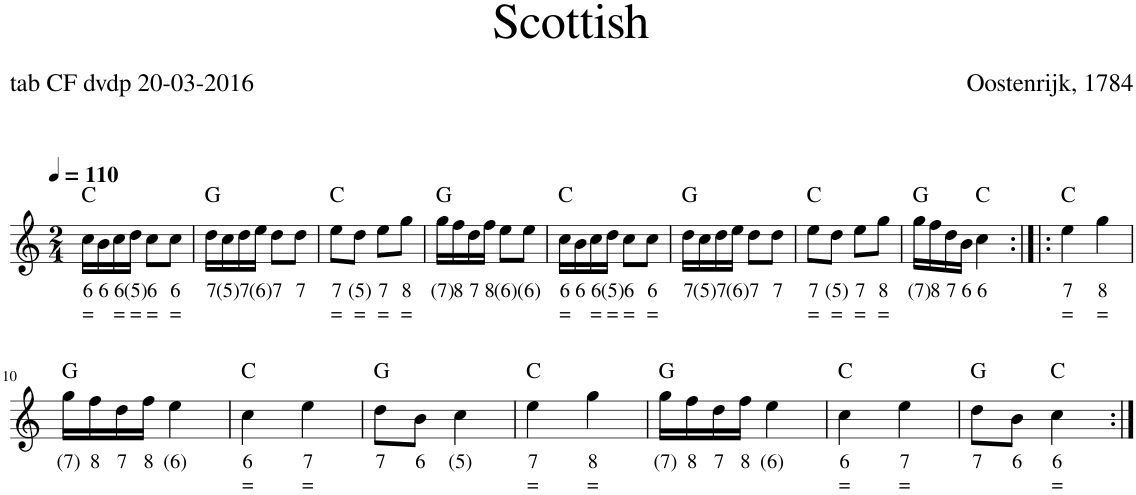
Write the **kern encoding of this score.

**kern	**text	**text	**harte
*part1	*part1	*part1	*part1
*staff1	*staff1	*staff1	*
*I"Stem	*	*	*
*clefG2	*	*	*
*k[]	*	*	*
*M2/4	*	*	*
*MM110	*	*	*
=1	=1	=1	=1
!	!LO:LY:b	!LO:LY:b	!
16cc\LL	6	=	C:maj
!	!LO:LY:b	!	!
16b\	6	.	.
!	!LO:LY:b	!LO:LY:b	!
16cc\	6	=	.
!	!LO:LY:b	!LO:LY:b	!
16dd\JJ	(5)	=	.
!	!LO:LY:b	!LO:LY:b	!
8cc\L	6	=	.
!	!LO:LY:b	!LO:LY:b	!
8cc\J	6	=	.
=2	=2	=2	=2
!	!LO:LY:b	!	!
16dd\LL	7	.	G:maj
!	!LO:LY:b	!	!
16cc\	(5)	.	.
!	!LO:LY:b	!	!
16dd\	7	.	.
!	!LO:LY:b	!	!
16ee\JJ	(6)	.	.
!	!LO:LY:b	!	!
8dd\L	7	.	.
!	!LO:LY:b	!	!
8dd\J	7	.	.
=3	=3	=3	=3
!	!LO:LY:b	!LO:LY:b	!
8ee\L	7	=	C:maj
!	!LO:LY:b	!LO:LY:b	!
8dd\J	(5)	=	.
!	!LO:LY:b	!LO:LY:b	!
8ee\L	7	=	.
!	!LO:LY:b	!LO:LY:b	!
8gg\J	8	=	.
=4	=4	=4	=4
!	!LO:LY:b	!	!
16gg\LL	(7)	.	G:maj
!	!LO:LY:b	!	!
16ff\	8	.	.
!	!LO:LY:b	!	!
16dd\	7	.	.
!	!LO:LY:b	!	!
16ff\JJ	8	.	.
!	!LO:LY:b	!	!
8ee\L	(6)	.	.
!	!LO:LY:b	!	!
8ee\J	(6)	.	.
=5	=5	=5	=5
!	!LO:LY:b	!LO:LY:b	!
16cc\LL	6	=	C:maj
!	!LO:LY:b	!	!
16b\	6	.	.
!	!LO:LY:b	!LO:LY:b	!
16cc\	6	=	.
!	!LO:LY:b	!LO:LY:b	!
16dd\JJ	(5)	=	.
!	!LO:LY:b	!LO:LY:b	!
8cc\L	6	=	.
!	!LO:LY:b	!LO:LY:b	!
8cc\J	6	=	.
=6	=6	=6	=6
!	!LO:LY:b	!	!
16dd\LL	7	.	G:maj
!	!LO:LY:b	!	!
16cc\	(5)	.	.
!	!LO:LY:b	!	!
16dd\	7	.	.
!	!LO:LY:b	!	!
16ee\JJ	(6)	.	.
!	!LO:LY:b	!	!
8dd\L	7	.	.
!	!LO:LY:b	!	!
8dd\J	7	.	.
=7	=7	=7	=7
!	!LO:LY:b	!LO:LY:b	!
8ee\L	7	=	C:maj
!	!LO:LY:b	!LO:LY:b	!
8dd\J	(5)	=	.
!	!LO:LY:b	!LO:LY:b	!
8ee\L	7	=	.
!	!LO:LY:b	!LO:LY:b	!
8gg\J	8	=	.
=8	=8	=8	=8
!	!LO:LY:b	!	!
16gg\LL	(7)	.	G:maj
!	!LO:LY:b	!	!
16ff\	8	.	.
!	!LO:LY:b	!	!
16dd\	7	.	.
!	!LO:LY:b	!	!
16b\JJ	6	.	.
!	!LO:LY:b	!	!
4cc\	6	.	C:maj
=9:|!|:	=9:|!|:	=9:|!|:	=9:|!|:
!	!LO:LY:b	!LO:LY:b	!
4ee\	7	=	C:maj
!	!LO:LY:b	!LO:LY:b	!
4gg\	8	=	.
!!LO:LB:g=z
=10	=10	=10	=10
!	!LO:LY:b	!	!
16gg\LL	(7)	.	G:maj
!	!LO:LY:b	!	!
16ff\	8	.	.
!	!LO:LY:b	!	!
16dd\	7	.	.
!	!LO:LY:b	!	!
16ff\JJ	8	.	.
!	!LO:LY:b	!	!
4ee\	(6)	.	.
=11	=11	=11	=11
!	!LO:LY:b	!LO:LY:b	!
4cc\	6	=	C:maj
!	!LO:LY:b	!LO:LY:b	!
4ee\	7	=	.
=12	=12	=12	=12
!	!LO:LY:b	!	!
8dd\L	7	.	G:maj
!	!LO:LY:b	!	!
8b\J	6	.	.
!	!LO:LY:b	!	!
4cc\	(5)	.	.
=13	=13	=13	=13
!	!LO:LY:b	!LO:LY:b	!
4ee\	7	=	C:maj
!	!LO:LY:b	!LO:LY:b	!
4gg\	8	=	.
=14	=14	=14	=14
!	!LO:LY:b	!	!
16gg\LL	(7)	.	G:maj
!	!LO:LY:b	!	!
16ff\	8	.	.
!	!LO:LY:b	!	!
16dd\	7	.	.
!	!LO:LY:b	!	!
16ff\JJ	8	.	.
!	!LO:LY:b	!	!
4ee\	(6)	.	.
=15	=15	=15	=15
!	!LO:LY:b	!LO:LY:b	!
4cc\	6	=	C:maj
!	!LO:LY:b	!LO:LY:b	!
4ee\	7	=	.
=16	=16	=16	=16
!	!LO:LY:b	!	!
8dd\L	7	.	G:maj
!	!LO:LY:b	!	!
8b\J	6	.	.
!	!LO:LY:b	!LO:LY:b	!
4cc\	6	=	C:maj
=:|!	=:|!	=:|!	=:|!
*-	*-	*-	*-
